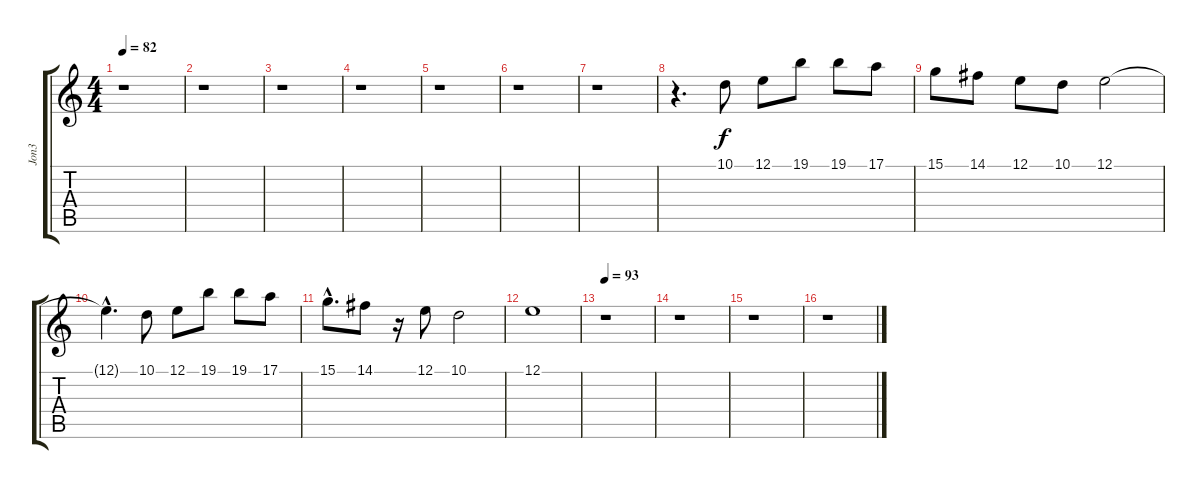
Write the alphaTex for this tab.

\track ("Jon3" "Jon3") {instrument flute}
\staff {score tabs}
\tuning (E4 B3 G3 D3 A2 E2) {hide}
\ts (4 4)
\tempo 82
\clef g2
\ks c
r.1{dy f instrument flute} |
r.1 |
r.1 |
r.1 |
r.1 |
r.1 |
r.1 |
r.4{d} 10.1.8 12.1.8 19.1.8 19.1.8 17.1.8 |
15.1.8 14.1.8 12.1.8 10.1.8 12.1.2 |
12.1{hac t}.4{d} 10.1.8 12.1.8 19.1.8 19.1.8 17.1.8 |
15.1{hac}.8{d} 14.1.8 r.16 12.1.8 10.1.2 |
12.1.1 |
\tempo 93
r.1 |
r.1 |
r.1 |
r.1
